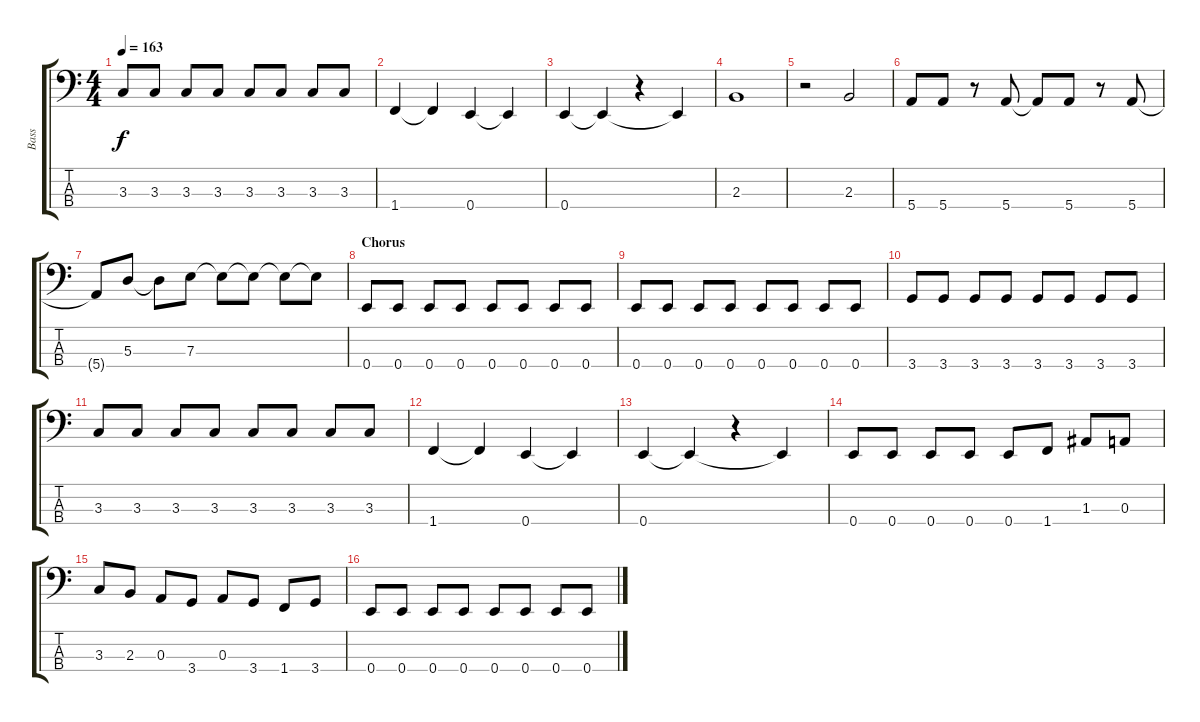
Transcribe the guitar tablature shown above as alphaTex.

\track ("Bass" "Bass") {instrument electricbassfinger}
\staff {score tabs}
\tuning (G2 D2 A1 E1) {hide}
\ts (4 4)
\tempo 163
\clef f4
\ks c
3.3.8{dy f} 3.3.8 3.3.8 3.3.8 3.3.8 3.3.8 3.3.8 3.3.8 |
1.4.4 1.4{t}.4 0.4.4 0.4{t}.4 |
0.4.4 0.4{t}.4 r.4 0.4{t}.4 |
2.3.1 |
r.2 2.3.2 |
5.4.8 5.4.8 r.8 5.4.8 5.4{t}.8 5.4.8 r.8 5.4.8 |
5.4{t}.8 5.3.8 5.3{t}.8 7.3.8 7.3{t}.8 7.3{t}.8 7.3{t}.8 7.3{t}.8 |
\section ("" "Chorus")
0.4.8 0.4.8 0.4.8 0.4.8 0.4.8 0.4.8 0.4.8 0.4.8 |
0.4.8 0.4.8 0.4.8 0.4.8 0.4.8 0.4.8 0.4.8 0.4.8 |
3.4.8 3.4.8 3.4.8 3.4.8 3.4.8 3.4.8 3.4.8 3.4.8 |
3.3.8 3.3.8 3.3.8 3.3.8 3.3.8 3.3.8 3.3.8 3.3.8 |
1.4.4 1.4{t}.4 0.4.4 0.4{t}.4 |
0.4.4 0.4{t}.4 r.4 0.4{t}.4 |
0.4.8 0.4.8 0.4.8 0.4.8 0.4.8 1.4.8 1.3.8 0.3.8 |
3.3.8 2.3.8 0.3.8 3.4.8 0.3.8 3.4.8 1.4.8 3.4.8 |
0.4.8 0.4.8 0.4.8 0.4.8 0.4.8 0.4.8 0.4.8 0.4.8
